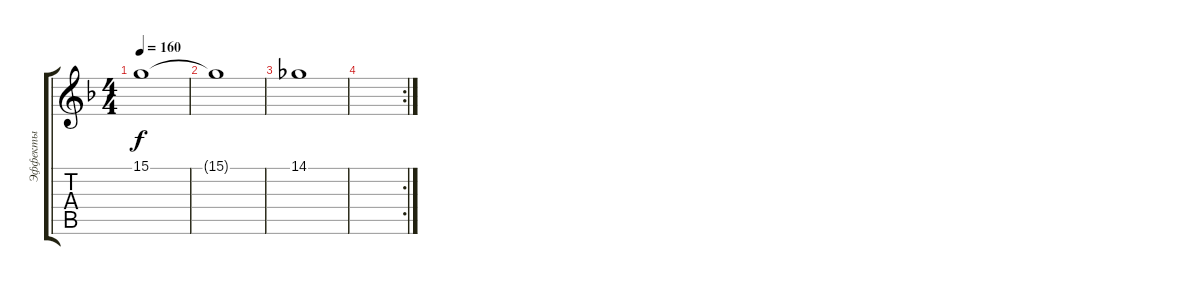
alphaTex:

\track ("Эффекты" "Эффекты") {instrument stringensemble1}
\staff {score tabs}
\tuning (E4 B3 G3 D3 A2 E2) {hide}
\ts (4 4)
\tempo 160
\clef g2
\ks dminor
15.1.1{dy f} |
15.1{t}.1 |
14.1.1 |
\rc 2
